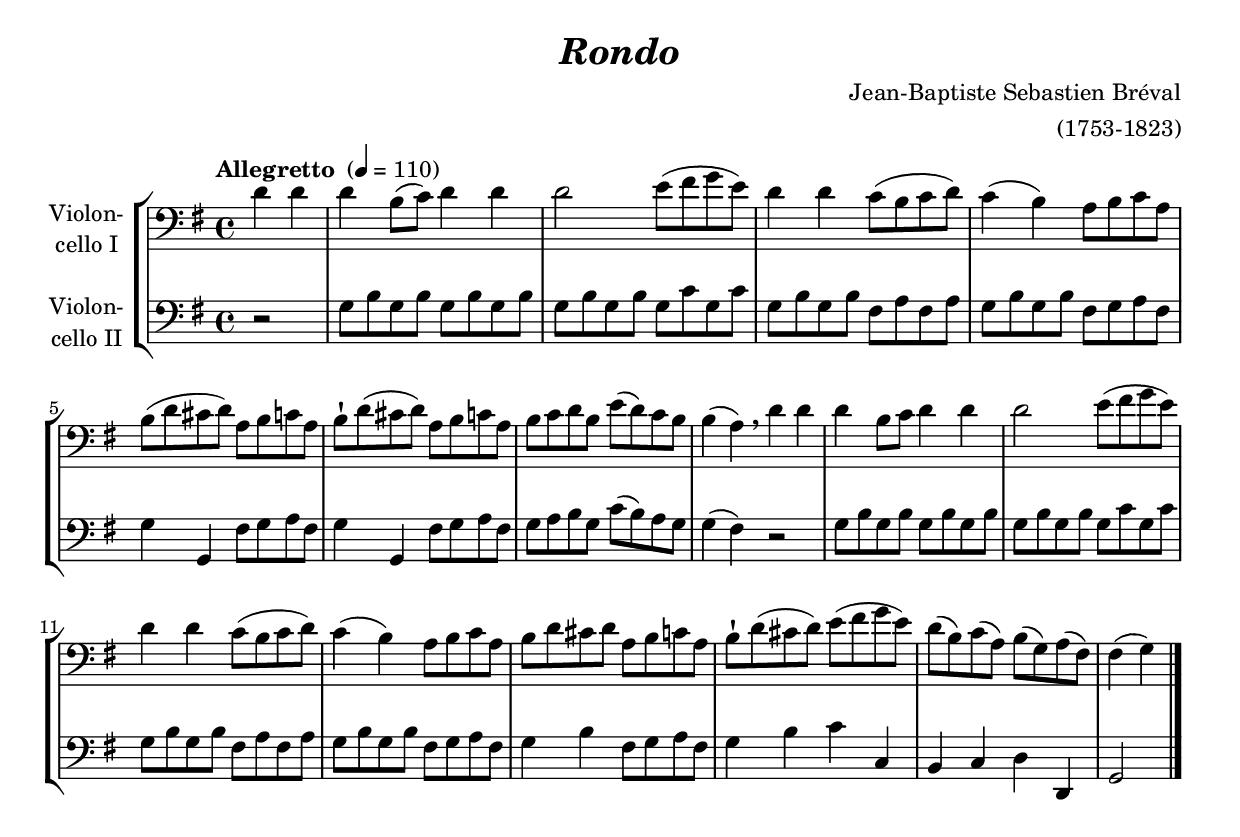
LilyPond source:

\version "2.18.2"
\include "deutsch.ly"
  
#(set-global-staff-size 20)

\header {
  title     = \markup \bold \italic "Rondo"
  composer  = "Jean-Baptiste Sebastien Bréval"
  arranger  = "(1753-1823)"
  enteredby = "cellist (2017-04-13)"
%  piece     = ""
}

voiceconsts = {
  \key g \major
  \time 4/4
  \clef "bass"
% \numericTimeSignature
  \compressFullBarRests
  % Set default beaming for all staves
%  \set Timing.beamExceptions = #'()
%  \set Timing.baseMoment     = #(ly:make-moment 1 4)
%  \set Timing.beatStructure  = #'(1 1 1)
  \tempo "Allegretto " 4=110
}

mifl = "flute"
mikl = "clarinet"
mist = "string ensemble 1"
%minstr = "accordion"
miba = "bassoon"
%miba = "electric bass (pick)"
%miba = "electric bass (finger)"
%milo = "drawbar organ"
milo = "harpsichord"

sest = \markup \italic "sempre staccato"

va = \relative c' {
  \voiceconsts

  \partial 2 d4 d
  d h8( c) d4 d
  d2 e8( fis g e)
  d4 d c8( h c d)
  c4( h) a8 h c a
  h( d cis d) a h c a
  h-! d( cis d) a h c a
  h c d h e( d) c h

  h4( a) \breathe d d
  d h8 c d4 d
  d2 e8( fis g e)
  d4 d c8( h c d)
  c4( h) a8 h c a
  h d cis d a h c a
  h-! d( cis d) e( fis g e)
  d( h) c( a) h( g) a( fis)
  fis4( g) \bar "|."
}

vb = \relative c' {
  \voiceconsts

  \partial 2 r2
  g8 h g h g h g h
  g h g h g c g c
  g h g h fis a fis a
  g h g h fis g a fis
  g4 g, fis'8 g a fis
  g4 g, fis'8 g a fis
  g a h g c( h) a g

  g4( fis) r2
  g8 h g h g h g h
  g h g h g c g c
  g h g h fis a fis a
  g h g h fis g a fis
  g4 h fis8 g a fis
  g4 h c c,
  h c d d,
  g2 \bar "|."
}


music = \new StaffGroup <<
      \new Staff {
	\set Staff.midiInstrument = \miba
	\set Staff.instrumentName = \markup \center-column { "Violon-" "cello I" }
	\transpose g g { \va }
      }

      \new Staff {
	\set Staff.midiInstrument = \miba
	\set Staff.instrumentName = \markup \center-column { "Violon-" "cello II" }
	\transpose g g { \vb }
      }
>>

\book {
  \score {
    \music
    \layout {}
  }

  \score {
    \unfoldRepeats \music

    \midi {
      \context {
        \Score
      }
    }
  }
}
